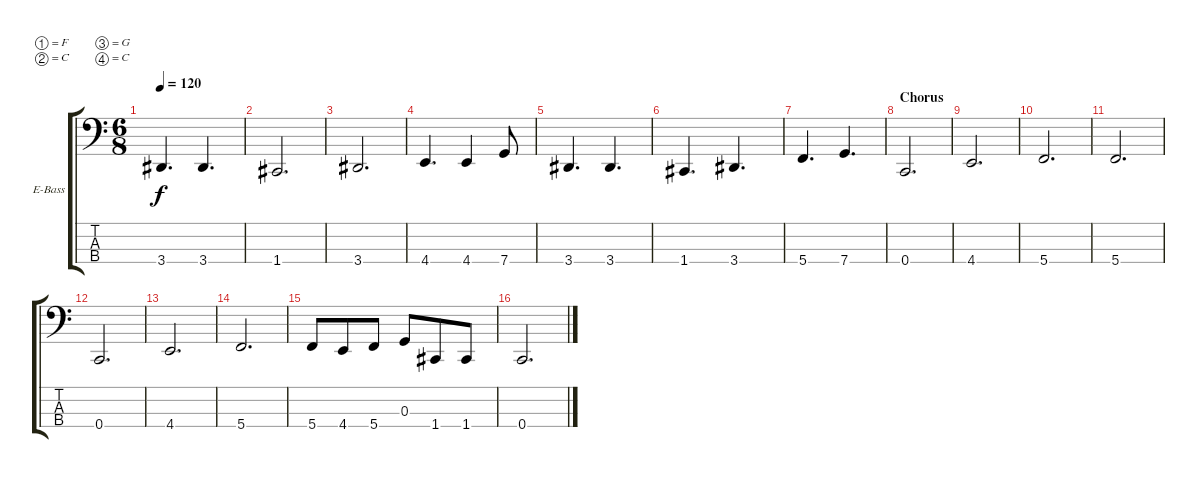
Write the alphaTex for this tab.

\bracketExtendMode groupsimilarinstruments
\firstSystemTrackNameOrientation horizontal
\otherSystemsTrackNameOrientation horizontal
\track ("Electric Bass" "E-Bass") {instrument electricbassfinger}
\staff {score tabs}
\tuning (F2 C2 G1 C1)
\ts (6 8)
\tempo 120
\clef f4
\ks c
3.4.4{d dy f} 3.4.4{d} |
1.4.2{d} |
3.4.2{d} |
4.4.4{d} 4.4.4 7.4.8 |
3.4.4{d} 3.4.4{d} |
1.4.4{d} 3.4.4{d} |
5.4.4{d} 7.4.4{d} |
\section ("" "Chorus")
0.4.2{d} |
4.4.2{d} |
5.4.2{d} |
5.4.2{d} |
0.4.2{d} |
4.4.2{d} |
5.4.2{d} |
5.4.8 4.4.8 5.4.8 0.3.8 1.4.8 1.4.8 |
0.4.2{d}
